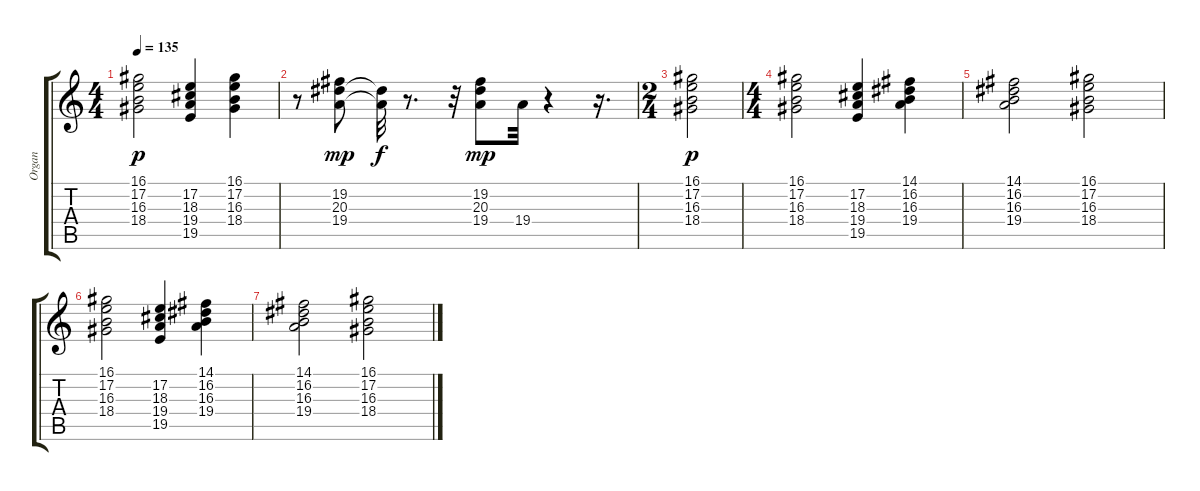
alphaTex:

\track ("Organ" "Organ") {instrument rockorgan}
\staff {score tabs}
\tuning (E4 B3 G3 D3 A2 E2) {hide}
\ts (4 4)
\tempo 135
\clef g2
\ks c
(16.1 17.2 16.3 18.4).2{dy p volume 8} (17.2 18.3 19.4 19.5).4{volume 7} (16.1 17.2 16.3 18.4).4{volume 7} |
r.8 (19.2 20.3 19.4).8{dy mp volume 7} (20.3{t} 19.4{t}).32{dy f} r.8{d} r.32 (19.2 20.3 19.4).8{dy mp volume 6} 19.4.32{volume 6} r.4 r.16{d} |
\ts (2 4)
(16.1 17.2 16.3 18.4).2{dy p volume 6} |
\ts (4 4)
(16.1 17.2 16.3 18.4).2{volume 5} (17.2 18.3 19.4 19.5).4{volume 4} (14.1 16.2 16.3 19.4).4{volume 4} |
(14.1 16.2 16.3 19.4).2{volume 4} (16.1 17.2 16.3 18.4).2{volume 3} |
(16.1 17.2 16.3 18.4).2{volume 2} (17.2 18.3 19.4 19.5).4{volume 2} (14.1 16.2 16.3 19.4).4{volume 2} |
(14.1 16.2 16.3 19.4).2{volume 1} (16.1 17.2 16.3 18.4).2{volume 0}
